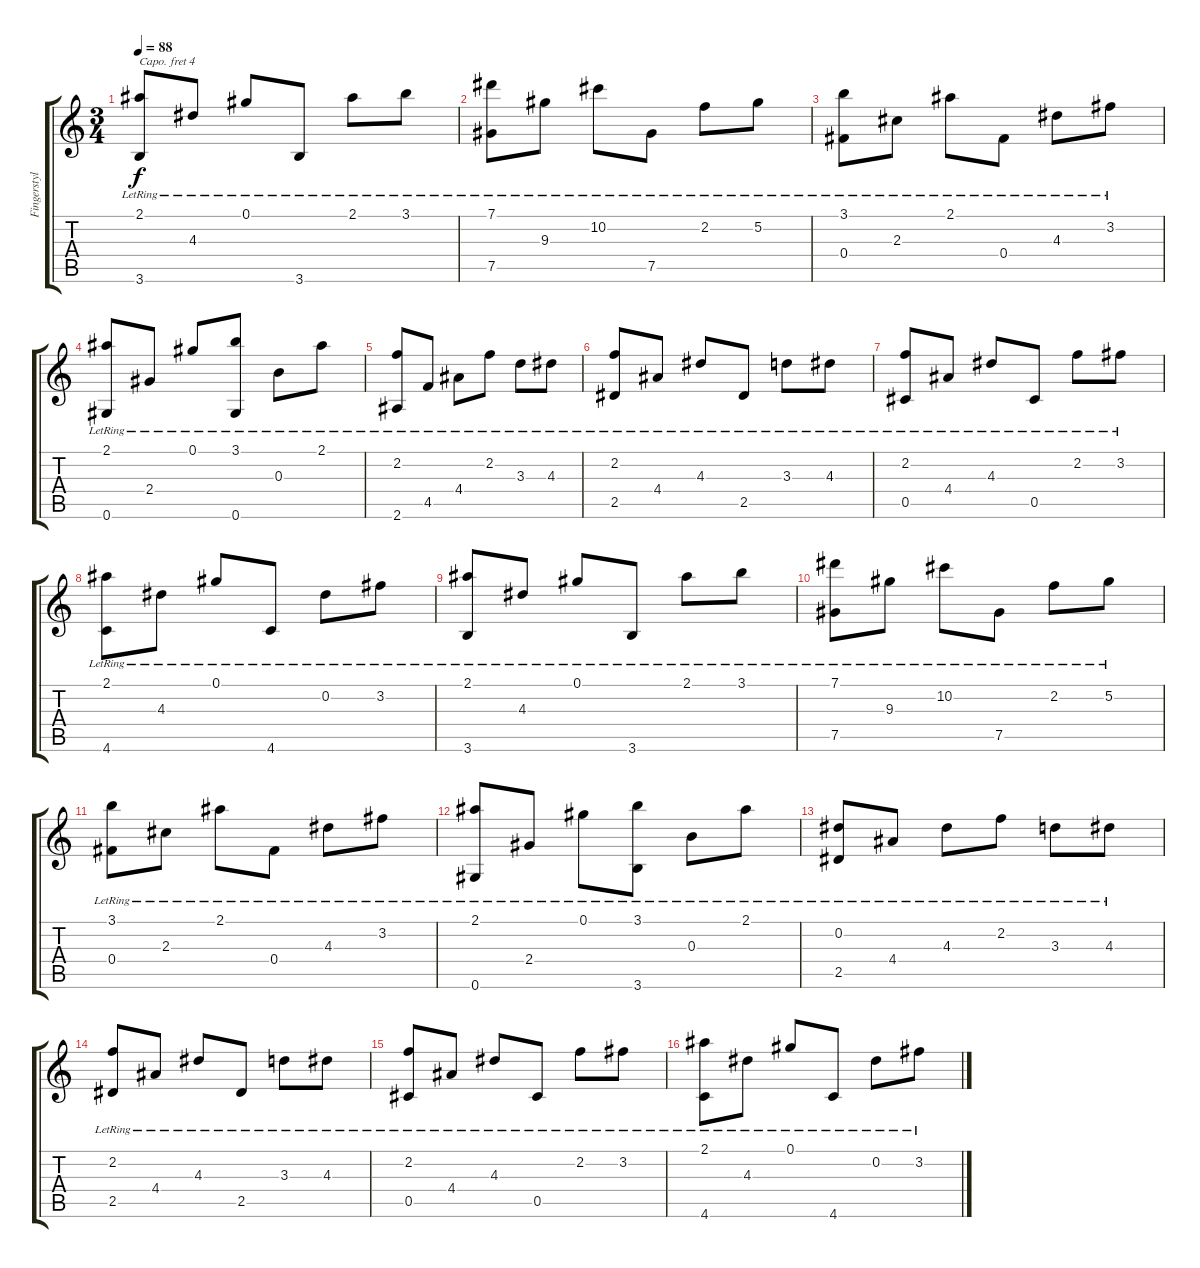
\track ("Fingerstyle" "Fingerstyl") {instrument acousticguitarnylon}
\staff {score tabs}
\capo 4
\tuning (E4 B3 G3 D3 A2 E2) {hide}
\ts (3 4)
\tempo 88
\clef g2
\ks c
(2.1{lr} 3.6{lr}).8{dy f} 4.3{lr}.8 0.1{lr}.8 3.6{lr}.8 2.1{lr}.8 3.1{lr}.8 |
(7.1{lr} 7.5{lr}).8 9.3{lr}.8 10.2{lr}.8 7.5{lr}.8 2.2{lr}.8 5.2{lr}.8 |
(3.1{lr} 0.4{lr}).8 2.3{lr}.8 2.1{lr}.8 0.4{lr}.8 4.3{lr}.8 3.2{lr}.8 |
(2.1{lr} 0.6{lr}).8 2.4{lr}.8 0.1{lr}.8 (3.1{lr} 0.6{lr}).8 0.3{lr}.8 2.1{lr}.8 |
(2.2{lr} 2.6{lr}).8 4.5{lr}.8 4.4{lr}.8 2.2{lr}.8 3.3{lr}.8 4.3{lr}.8 |
(2.2{lr} 2.5{lr}).8 4.4{lr}.8 4.3{lr}.8 2.5{lr}.8 3.3{lr}.8 4.3{lr}.8 |
(2.2{lr} 0.5{lr}).8 4.4{lr}.8 4.3{lr}.8 0.5{lr}.8 2.2{lr}.8 3.2{lr}.8 |
(2.1{lr} 4.6{lr}).8 4.3{lr}.8 0.1{lr}.8 4.6{lr}.8 0.2{lr}.8 3.2{lr}.8 |
(2.1{lr} 3.6{lr}).8 4.3{lr}.8 0.1{lr}.8 3.6{lr}.8 2.1{lr}.8 3.1{lr}.8 |
(7.1{lr} 7.5{lr}).8 9.3{lr}.8 10.2{lr}.8 7.5{lr}.8 2.2{lr}.8 5.2{lr}.8 |
(3.1{lr} 0.4{lr}).8 2.3{lr}.8 2.1{lr}.8 0.4{lr}.8 4.3{lr}.8 3.2{lr}.8 |
(2.1{lr} 0.6{lr}).8 2.4{lr}.8 0.1{lr}.8 (3.1{lr} 3.6{lr}).8 0.3{lr}.8 2.1{lr}.8 |
(0.2{lr} 2.5{lr}).8 4.4{lr}.8 4.3{lr}.8 2.2{lr}.8 3.3{lr}.8 4.3{lr}.8 |
(2.2{lr} 2.5{lr}).8 4.4{lr}.8 4.3{lr}.8 2.5{lr}.8 3.3{lr}.8 4.3{lr}.8 |
(2.2{lr} 0.5{lr}).8 4.4{lr}.8 4.3{lr}.8 0.5{lr}.8 2.2{lr}.8 3.2{lr}.8 |
(2.1{lr} 4.6{lr}).8 4.3{lr}.8 0.1{lr}.8 4.6{lr}.8 0.2{lr}.8 3.2{lr}.8
